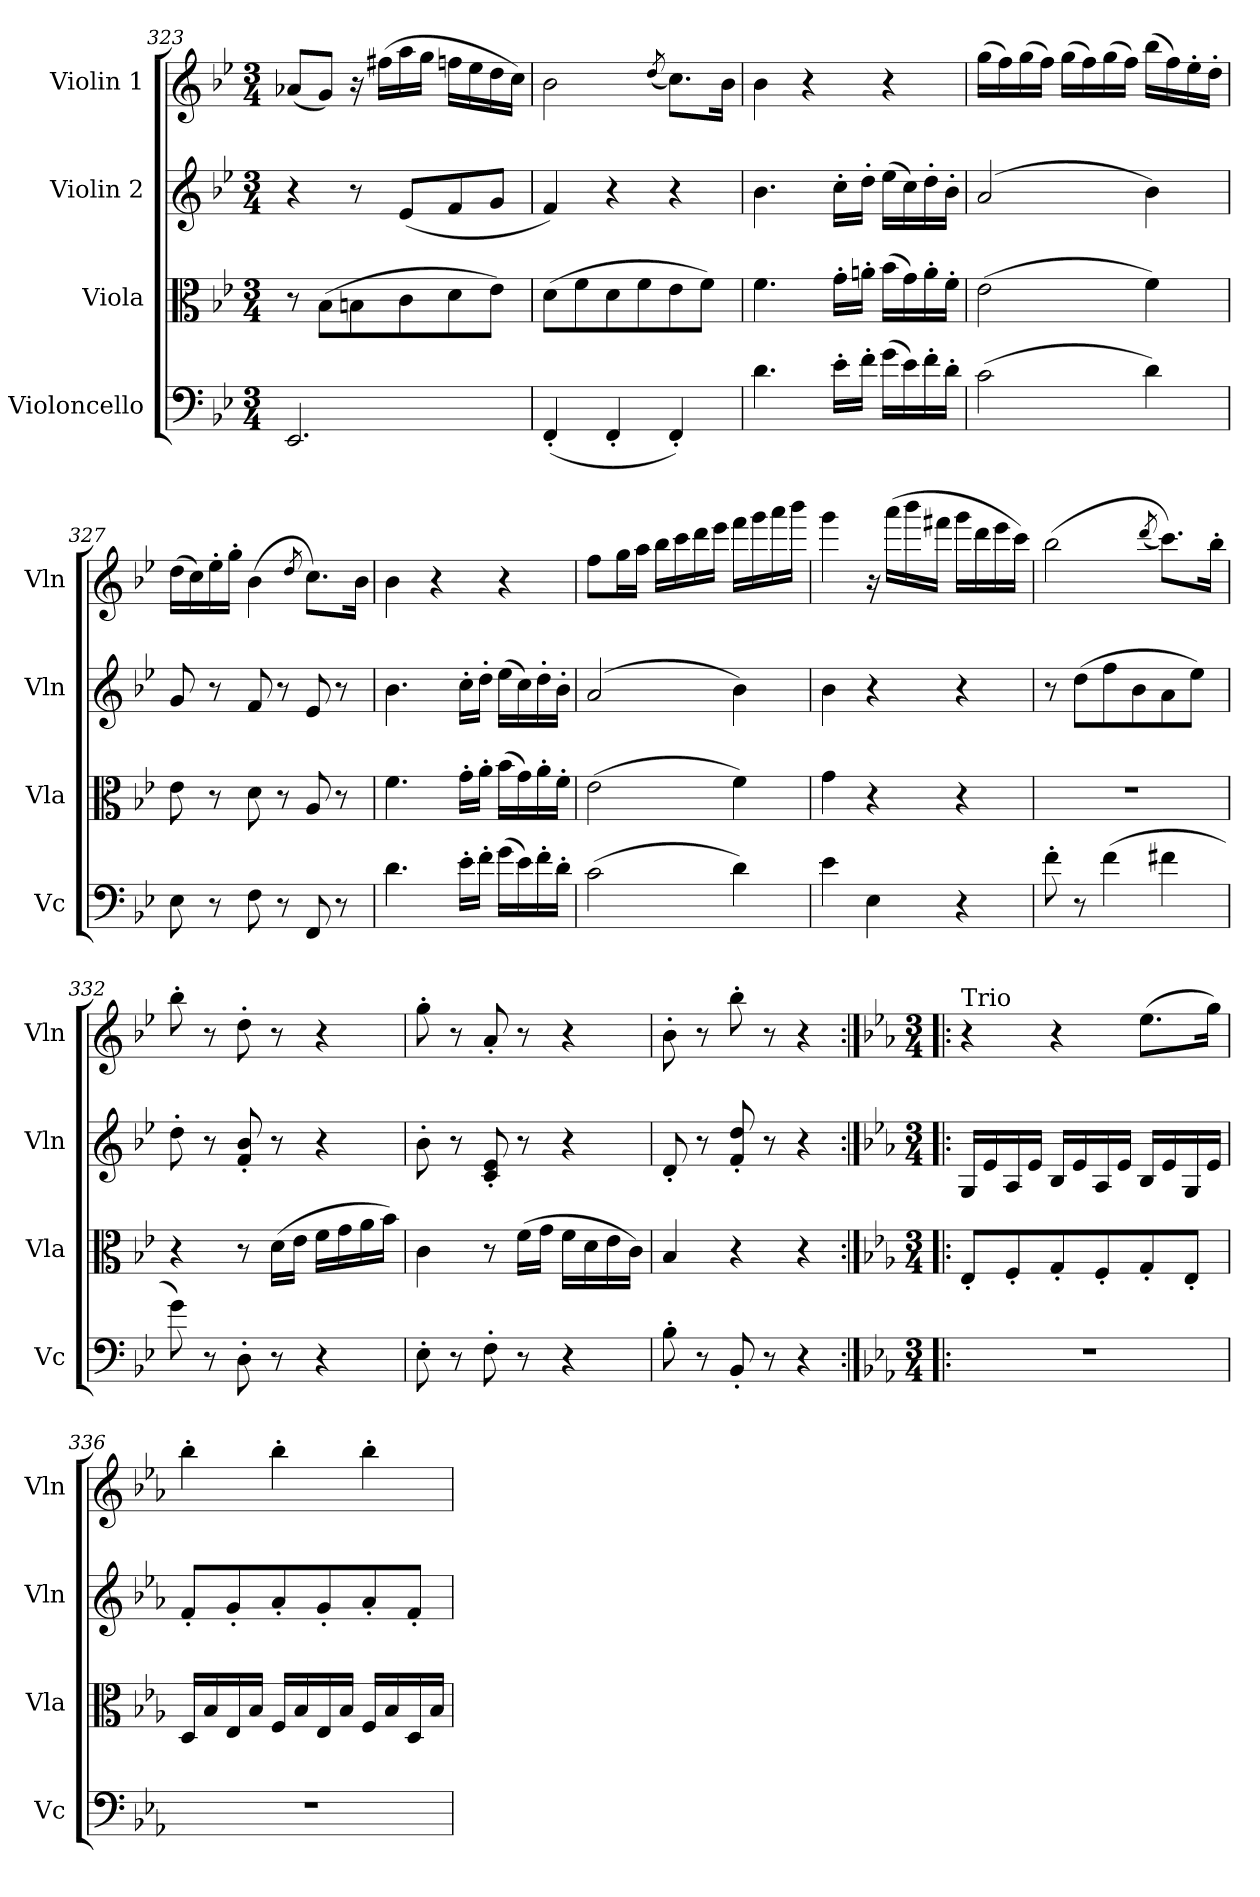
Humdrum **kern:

**kern	**dynam	**kern	**dynam	**kern	**dynam	**kern	**dynam
*part4	*part4	*part3	*part3	*part2	*part2	*part1	*part1
*staff4	*staff4	*staff3	*staff3	*staff2	*staff2	*staff1	*staff1
*I"Violoncello	*	*I"Viola	*	*I"Violin 2	*	*I"Violin 1	*
*I'Vc	*	*I'Vla	*	*I'Vln	*	*I'Vln	*
*clefF4	*	*clefC3	*	*clefG2	*	*clefG2	*
*k[b-e-]	*	*k[b-e-]	*	*k[b-e-]	*	*k[b-e-]	*
*M3/4	*	*M3/4	*	*M3/4	*	*M3/4	*
=323	=323	=323	=323	=323	=323	=323	=323
2.EE-/	.	8r	.	4r	.	(<8a-X/L	.
.	.	(>8B-\L	.	.	.	8g/J)	.
.	.	8Bn\	.	8r	.	16r	.
.	.	.	.	.	.	(>16ff#X\LL	.
.	.	8c\	.	(<8e-/L	.	16aa\	.
.	.	.	.	.	.	16gg\JJ	.
.	.	8d\	.	8f/	.	16ffn\LL	.
.	.	.	.	.	.	16ee-\	.
.	.	8e-\J)	.	8g/J	.	16dd\	.
.	.	.	.	.	.	16cc\JJ)	.
!!LO:PB:g=z
=324	=324	=324	=324	=324	=324	=324	=324
(<4FF'/	.	(>8d\L	.	4f/)	.	2b-\	.
.	.	8f\	.	.	.	.	.
4FF'/	.	8d\	.	4r	.	.	.
.	.	8f\	.	.	.	.	.
.	.	.	.	.	.	(<8qdd/	.
4FF'/)	.	8e-\	.	4r	.	8.cc\L)	.
.	.	8f\J)	.	.	.	.	.
.	.	.	.	.	.	16b-\Jk	.
=325	=325	=325	=325	=325	=325	=325	=325
!	!LO:DY:b	!	!LO:DY:b	!	!LO:DY:b	!	!
4.d\	other-dynamics	4.f\	other-dynamics	4.b-\	other-dynamics	4b-\	.
.	.	.	.	.	.	4r	.
16e-'\LL	.	16g'\LL	.	16cc'\LL	.	.	.
16f'\JJ	.	16an'\JJ	.	16dd'\JJ	.	.	.
(>16g\LL	.	(>16b-\LL	.	(>16ee-\LL	.	4r	.
16e-\)	.	16g\)	.	16cc\)	.	.	.
16f'\	.	16a'\	.	16dd'\	.	.	.
16d'\JJ	.	16f'\JJ	.	16b-'\JJ	.	.	.
=326	=326	=326	=326	=326	=326	=326	=326
!	!	!	!	!	!	!	!LO:DY:b
(>2c\	.	(>2e-\	.	(>2a/	.	(>16gg\LL	other-dynamics
.	.	.	.	.	.	16ff\)	.
.	.	.	.	.	.	(>16gg\	.
.	.	.	.	.	.	16ff\JJ)	.
.	.	.	.	.	.	(>16gg\LL	.
.	.	.	.	.	.	16ff\)	.
.	.	.	.	.	.	(>16gg\	.
.	.	.	.	.	.	16ff\JJ)	.
4d\)	.	4f\)	.	4b-\)	.	(>16bb-\LL	.
.	.	.	.	.	.	16ff\)	.
.	.	.	.	.	.	16ee-'\	.
.	.	.	.	.	.	16dd'\JJ	.
=327	=327	=327	=327	=327	=327	=327	=327
!	!LO:DY:b	!	!LO:DY:b	!	!LO:DY:b	!	!LO:DY:b
8E-\	other-dynamics	8e-\	other-dynamics	8g/	other-dynamics	(>16dd\LL	other-dynamics
.	.	.	.	.	.	16cc\)	.
8r	.	8r	.	8r	.	16ee-'\	.
.	.	.	.	.	.	16gg'\JJ	.
8F\	.	8d\	.	8f/	.	(>4b-\	.
8r	.	8r	.	8r	.	.	.
.	.	.	.	.	.	8qdd/	.
8FF/	.	8A/	.	8e-/	.	8.cc\L)	.
8r	.	8r	.	8r	.	.	.
.	.	.	.	.	.	16b-\Jk	.
=328	=328	=328	=328	=328	=328	=328	=328
!	!LO:DY:b	!	!LO:DY:b	!	!LO:DY:b	!	!
4.d\	other-dynamics	4.f\	other-dynamics	4.b-\	other-dynamics	4b-\	.
.	.	.	.	.	.	4r	.
16e-'\LL	.	16g'\LL	.	16cc'\LL	.	.	.
16f'\JJ	.	16a'\JJ	.	16dd'\JJ	.	.	.
(>16g\LL	.	(>16b-\LL	.	(>16ee-\LL	.	4r	.
16e-\)	.	16g\)	.	16cc\)	.	.	.
16f'\	.	16a'\	.	16dd'\	.	.	.
16d'\JJ	.	16f'\JJ	.	16b-'\JJ	.	.	.
!!LO:LB:g=z
=329	=329	=329	=329	=329	=329	=329	=329
!	!	!	!	!	!	!	!LO:DY:b
(>2c\	.	(>2e-\	.	(>2a/	.	8ff\L	other-dynamics
.	.	.	.	.	.	16gg\L	.
.	.	.	.	.	.	16aa\JJ	.
.	.	.	.	.	.	16bb-\LL	.
.	.	.	.	.	.	16ccc\	.
.	.	.	.	.	.	16ddd\	.
.	.	.	.	.	.	16eee-\JJ	.
4d\)	.	4f\)	.	4b-\)	.	16fff\LL	.
.	.	.	.	.	.	16ggg\	.
.	.	.	.	.	.	16aaa\	.
.	.	.	.	.	.	16bbb-\JJ	.
=330	=330	=330	=330	=330	=330	=330	=330
4e-\	.	4g\	.	4b-\	.	4ggg\	.
4E-\	.	4r	.	4r	.	16r	.
!	!	!	!	!	!	!	!LO:DY:b
.	.	.	.	.	.	(>16aaa\LL	other-dynamics
.	.	.	.	.	.	16bbb-\	.
.	.	.	.	.	.	16fff#X\JJ	.
4r	.	4r	.	4r	.	16ggg\LL	.
.	.	.	.	.	.	16ddd\	.
.	.	.	.	.	.	16eee-\	.
.	.	.	.	.	.	16ccc\JJ)	.
=331	=331	=331	=331	=331	=331	=331	=331
!	!LO:DY:b	!	!	!	!	!	!
8f'\	other-dynamics	2.r	.	8r	.	(>2bb-\	.
!	!	!	!	!	!LO:DY:b	!	!
8r	.	.	.	(>8dd\L	other-dynamics	.	.
(>4f\	.	.	.	8ff\	.	.	.
.	.	.	.	8b-\	.	.	.
.	.	.	.	.	.	(<8qddd/	.
4f#X\	.	.	.	8a\	.	8.ccc\L))	.
.	.	.	.	8ee-\J)	.	.	.
.	.	.	.	.	.	16bb-'\Jk	.
=332	=332	=332	=332	=332	=332	=332	=332
8g\)	.	4r	.	8dd'\	.	8bb-'\	.
8r	.	.	.	8r	.	8r	.
8D'\	.	8r	.	8f/' 8b-/'	.	8dd'\	.
!	!	!	!LO:DY:b	!	!	!	!
8r	.	(>16d\LL	other-dynamics	8r	.	8r	.
.	.	16e-\JJ	.	.	.	.	.
4r	.	16f\LL	.	4r	.	4r	.
.	.	16g\	.	.	.	.	.
.	.	16a\	.	.	.	.	.
.	.	16b-\JJ)	.	.	.	.	.
=333	=333	=333	=333	=333	=333	=333	=333
8E-'\	.	4c\	.	8b-'\	.	8gg'\	.
8r	.	.	.	8r	.	8r	.
8F'\	.	8r	.	8c/' 8e-/'	.	8a'/	.
8r	.	(>16f\LL	.	8r	.	8r	.
.	.	16g\JJ	.	.	.	.	.
4r	.	16f\LL	.	4r	.	4r	.
.	.	16d\	.	.	.	.	.
.	.	16e-\	.	.	.	.	.
.	.	16c\JJ)	.	.	.	.	.
=334	=334	=334	=334	=334	=334	=334	=334
8B-'\	.	4B-/	.	8d'/	.	8b-'\	.
8r	.	.	.	8r	.	8r	.
8BB-'/	.	4r	.	8f/' 8dd/'	.	8bb-'\	.
8r	.	.	.	8r	.	8r	.
4r	.	4r	.	4r	.	4r	.
!!LO:LB:g=z
=335:|!|:	=335:|!|:	=335:|!|:	=335:|!|:	=335:|!|:	=335:|!|:	=335:|!|:	=335:|!|:
*k[b-e-a-]	*	*k[b-e-a-]	*	*k[b-e-a-]	*	*k[b-e-a-]	*
*M3/4	*	*M3/4	*	*M3/4	*	*M3/4	*
!	!	!	!	!	!	!LO:TX:a:t=Trio	!
!	!	!	!LO:DY:b	!	!LO:DY:b	!	!
2.r	.	8E-'/L	other-dynamics	16G/LL	other-dynamics	4r	.
.	.	.	.	16e-/	.	.	.
.	.	8F'/	.	16A-/	.	.	.
.	.	.	.	16e-/JJ	.	.	.
.	.	8G'/	.	16B-/LL	.	4r	.
.	.	.	.	16e-/	.	.	.
.	.	8F'/	.	16A-/	.	.	.
.	.	.	.	16e-/JJ	.	.	.
!	!	!	!	!	!	!	!LO:DY:b
.	.	8G'/	.	16B-/LL	.	(>8.ee-\L	other-dynamics
.	.	.	.	16e-/	.	.	.
.	.	8E-'/J	.	16G/	.	.	.
.	.	.	.	16e-/JJ	.	16gg\Jk)	.
=336	=336	=336	=336	=336	=336	=336	=336
2.r	.	16D/LL	.	8f'/L	.	4bb-'\	.
.	.	16B-/	.	.	.	.	.
.	.	16E-/	.	8g'/	.	.	.
.	.	16B-/JJ	.	.	.	.	.
.	.	16F/LL	.	8a-'/	.	4bb-'\	.
.	.	16B-/	.	.	.	.	.
.	.	16E-/	.	8g'/	.	.	.
.	.	16B-/JJ	.	.	.	.	.
.	.	16F/LL	.	8a-'/	.	4bb-'\	.
.	.	16B-/	.	.	.	.	.
.	.	16D/	.	8f'/J	.	.	.
.	.	16B-/JJ	.	.	.	.	.
=	=	=	=	=	=	=	=
*-	*-	*-	*-	*-	*-	*-	*-
